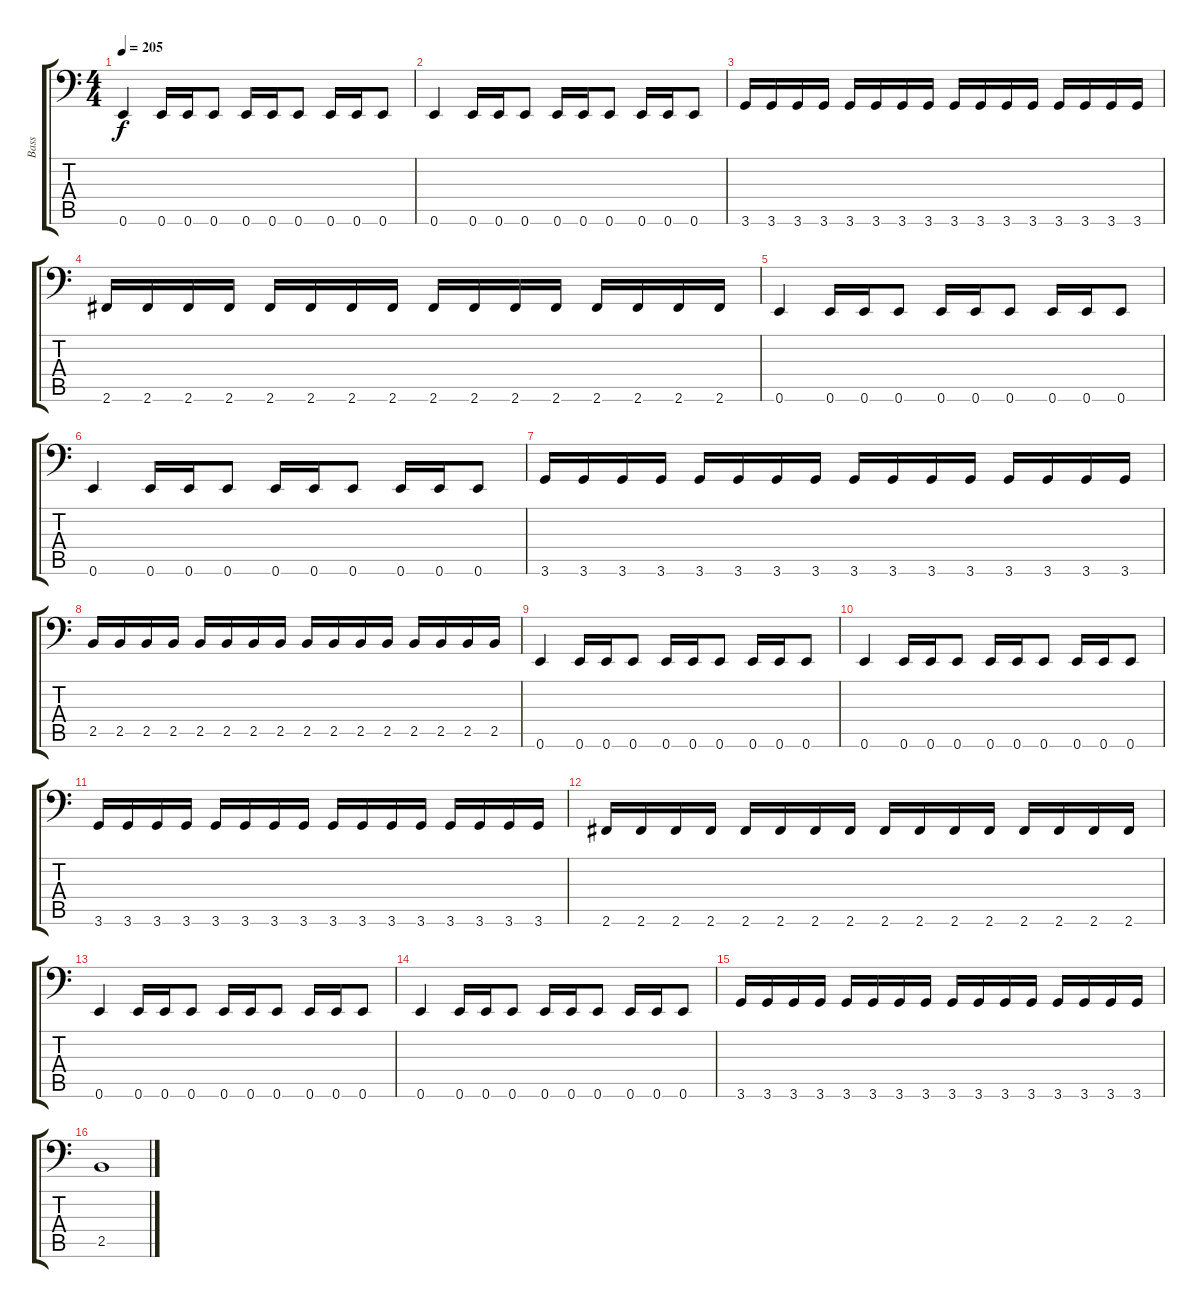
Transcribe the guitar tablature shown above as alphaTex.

\track ("Bass" "Bass") {instrument electricbassfinger}
\staff {score tabs}
\tuning (E3 B2 G2 D2 A1 E1) {hide}
\ts (4 4)
\tempo 205
\clef f4
\ks c
0.6.4{dy f} 0.6.16 0.6.16 0.6.8 0.6.16 0.6.16 0.6.8 0.6.16 0.6.16 0.6.8 |
0.6.4 0.6.16 0.6.16 0.6.8 0.6.16 0.6.16 0.6.8 0.6.16 0.6.16 0.6.8 |
3.6.16 3.6.16 3.6.16 3.6.16 3.6.16 3.6.16 3.6.16 3.6.16 3.6.16 3.6.16 3.6.16 3.6.16 3.6.16 3.6.16 3.6.16 3.6.16 |
2.6.16 2.6.16 2.6.16 2.6.16 2.6.16 2.6.16 2.6.16 2.6.16 2.6.16 2.6.16 2.6.16 2.6.16 2.6.16 2.6.16 2.6.16 2.6.16 |
0.6.4 0.6.16 0.6.16 0.6.8 0.6.16 0.6.16 0.6.8 0.6.16 0.6.16 0.6.8 |
0.6.4 0.6.16 0.6.16 0.6.8 0.6.16 0.6.16 0.6.8 0.6.16 0.6.16 0.6.8 |
3.6.16 3.6.16 3.6.16 3.6.16 3.6.16 3.6.16 3.6.16 3.6.16 3.6.16 3.6.16 3.6.16 3.6.16 3.6.16 3.6.16 3.6.16 3.6.16 |
2.5.16 2.5.16 2.5.16 2.5.16 2.5.16 2.5.16 2.5.16 2.5.16 2.5.16 2.5.16 2.5.16 2.5.16 2.5.16 2.5.16 2.5.16 2.5.16 |
0.6.4 0.6.16 0.6.16 0.6.8 0.6.16 0.6.16 0.6.8 0.6.16 0.6.16 0.6.8 |
0.6.4 0.6.16 0.6.16 0.6.8 0.6.16 0.6.16 0.6.8 0.6.16 0.6.16 0.6.8 |
3.6.16 3.6.16 3.6.16 3.6.16 3.6.16 3.6.16 3.6.16 3.6.16 3.6.16 3.6.16 3.6.16 3.6.16 3.6.16 3.6.16 3.6.16 3.6.16 |
2.6.16 2.6.16 2.6.16 2.6.16 2.6.16 2.6.16 2.6.16 2.6.16 2.6.16 2.6.16 2.6.16 2.6.16 2.6.16 2.6.16 2.6.16 2.6.16 |
0.6.4 0.6.16 0.6.16 0.6.8 0.6.16 0.6.16 0.6.8 0.6.16 0.6.16 0.6.8 |
0.6.4 0.6.16 0.6.16 0.6.8 0.6.16 0.6.16 0.6.8 0.6.16 0.6.16 0.6.8 |
3.6.16 3.6.16 3.6.16 3.6.16 3.6.16 3.6.16 3.6.16 3.6.16 3.6.16 3.6.16 3.6.16 3.6.16 3.6.16 3.6.16 3.6.16 3.6.16 |
2.5.1
